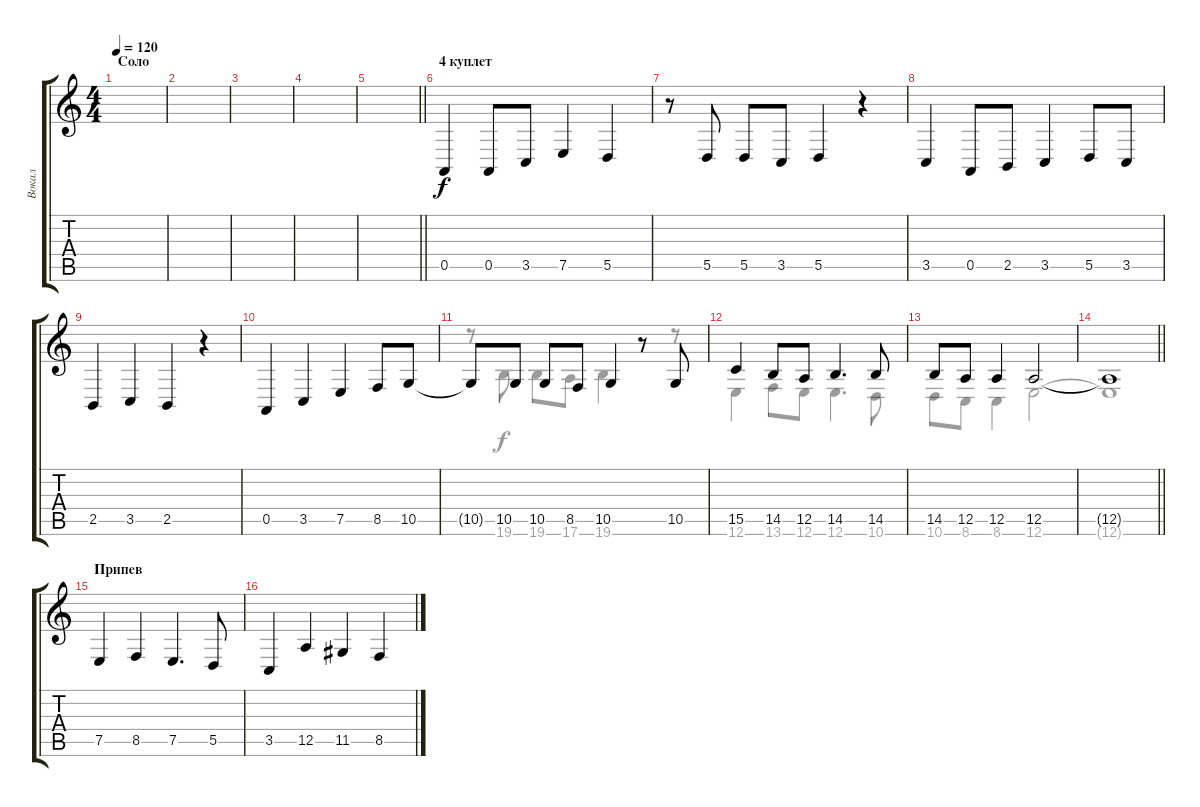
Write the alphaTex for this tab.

\track ("Вокал" "Вокал") {instrument accordion}
\staff {score tabs}
\tuning (E4 B3 G3 D3 A2 E2) {hide}
\voice
\ts (4 4)
\section ("" "Соло")
\tempo 120
\clef g2
\ks c
|
|
|
|
\barLineRight lightlight
|
\section ("" "4 куплет")
0.5.4 0.5.8 3.5.8 7.5.4 5.5.4 |
r.8 5.5.8 5.5.8 3.5.8 5.5.4 r.4 |
3.5.4 0.5.8 2.5.8 3.5.4 5.5.8 3.5.8 |
2.5.4 3.5.4 2.5.4 r.4 |
0.5.4 3.5.4 7.5.4 8.5.8 10.5.8 |
10.5{t}.8 10.5.8 10.5.8 8.5.8 10.5.4 r.8 10.5.8 |
15.5.4 14.5.8 12.5.8 14.5.4{d} 14.5.8 |
14.5.8 12.5.8 12.5.4 12.5.2 |
\barLineRight lightlight
12.5{t}.1 |
\section ("" "Припев")
7.5.4 8.5.4 7.5.4{d} 5.5.8 |
3.5.4 12.5.4 11.5.4 8.5.4
\voice
\clef g2
\ottava regular
\simile none
\ks c
|
|
|
|
\barLineRight lightlight
|
|
|
|
|
|
r.8 19.6.8 19.6.8 17.6.8 19.6.4 r.8 r.8 |
12.6.4 13.6.8 12.6.8 12.6.4{d} 10.6.8 |
10.6.8 8.6.8 8.6.4 12.6.2 |
\barLineRight lightlight
12.6{t}.1 |
|
